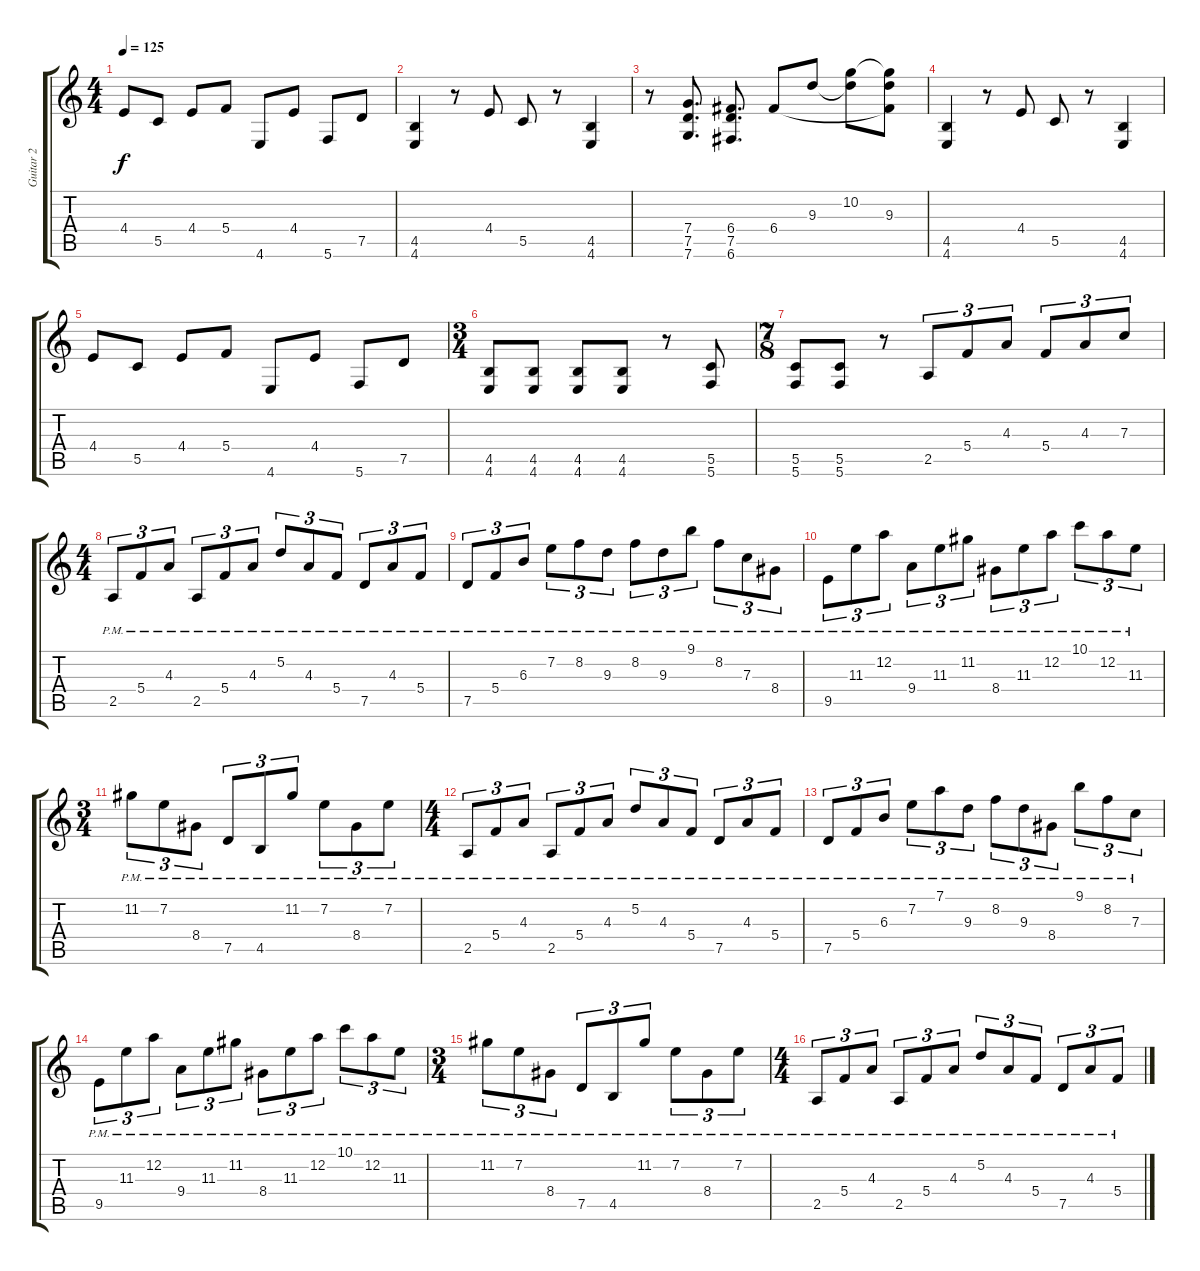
\track ("Guitar 2" "Guitar 2") {instrument overdrivenguitar}
\staff {score tabs}
\tuning (D4 A3 F3 C3 G2 C2) {hide}
\ts (4 4)
\tempo 125
\clef g2
\ks c
4.4.8{dy f} 5.5.8 4.4.8 5.4.8 4.6.8 4.4.8 5.6.8 7.5.8 |
(4.5 4.6).4{instrument electricguitarmuted} r.8 4.4.8 5.5.8 r.8 (4.5 4.6).4 |
r.8 (7.4 7.5 7.6).8{d} (6.4 7.5 6.6).8{d} 6.4.8 9.3.8 (10.2 9.3{t}).8 (10.2{t} 9.3 6.4{t}).8 |
(4.5 4.6).4{instrument electricguitarmuted} r.8 4.4.8 5.5.8 r.8 (4.5 4.6).4 |
4.4.8 5.5.8 4.4.8 5.4.8 4.6.8 4.4.8 5.6.8 7.5.8 |
\ts (3 4)
(4.5 4.6).8 (4.5 4.6).8 (4.5 4.6).8 (4.5 4.6).8 r.8 (5.5 5.6).8 |
\ts (7 8)
(5.5 5.6).8 (5.5 5.6).8 r.8 2.5.8{tu (3 2)} 5.4.8{tu (3 2)} 4.3.8{tu (3 2)} 5.4.8{tu (3 2)} 4.3.8{tu (3 2)} 7.3.8{tu (3 2)} |
\ts (4 4)
2.5{pm}.8{tu (3 2) instrument overdrivenguitar} 5.4{pm}.8{tu (3 2)} 4.3{pm}.8{tu (3 2)} 2.5{pm}.8{tu (3 2)} 5.4{pm}.8{tu (3 2)} 4.3{pm}.8{tu (3 2)} 5.2{pm}.8{tu (3 2)} 4.3{pm}.8{tu (3 2)} 5.4{pm}.8{tu (3 2)} 7.5{pm}.8{tu (3 2)} 4.3{pm}.8{tu (3 2)} 5.4{pm}.8{tu (3 2)} |
7.5{pm}.8{tu (3 2)} 5.4{pm}.8{tu (3 2)} 6.3{pm}.8{tu (3 2)} 7.2{pm}.8{tu (3 2)} 8.2{pm}.8{tu (3 2)} 9.3{pm}.8{tu (3 2)} 8.2{pm}.8{tu (3 2)} 9.3{pm}.8{tu (3 2)} 9.1{pm}.8{tu (3 2)} 8.2{pm}.8{tu (3 2)} 7.3{pm}.8{tu (3 2)} 8.4{pm}.8{tu (3 2)} |
9.5{pm}.8{tu (3 2)} 11.3{pm}.8{tu (3 2)} 12.2{pm}.8{tu (3 2)} 9.4{pm}.8{tu (3 2)} 11.3{pm}.8{tu (3 2)} 11.2{pm}.8{tu (3 2)} 8.4{pm}.8{tu (3 2)} 11.3{pm}.8{tu (3 2)} 12.2{pm}.8{tu (3 2)} 10.1{pm}.8{tu (3 2)} 12.2{pm}.8{tu (3 2)} 11.3{pm}.8{tu (3 2)} |
\ts (3 4)
11.2{pm}.8{tu (3 2)} 7.2{pm}.8{tu (3 2)} 8.4{pm}.8{tu (3 2)} 7.5{pm}.8{tu (3 2)} 4.5{pm}.8{tu (3 2)} 11.2{pm}.8{tu (3 2)} 7.2{pm}.8{tu (3 2)} 8.4{pm}.8{tu (3 2)} 7.2{pm}.8{tu (3 2)} |
\ts (4 4)
2.5{pm}.8{tu (3 2) instrument overdrivenguitar} 5.4{pm}.8{tu (3 2)} 4.3{pm}.8{tu (3 2)} 2.5{pm}.8{tu (3 2)} 5.4{pm}.8{tu (3 2)} 4.3{pm}.8{tu (3 2)} 5.2{pm}.8{tu (3 2)} 4.3{pm}.8{tu (3 2)} 5.4{pm}.8{tu (3 2)} 7.5{pm}.8{tu (3 2)} 4.3{pm}.8{tu (3 2)} 5.4{pm}.8{tu (3 2)} |
7.5{pm}.8{tu (3 2)} 5.4{pm}.8{tu (3 2)} 6.3{pm}.8{tu (3 2)} 7.2{pm}.8{tu (3 2)} 7.1{pm}.8{tu (3 2)} 9.3{pm}.8{tu (3 2)} 8.2{pm}.8{tu (3 2)} 9.3{pm}.8{tu (3 2)} 8.4{pm}.8{tu (3 2)} 9.1{pm}.8{tu (3 2)} 8.2{pm}.8{tu (3 2)} 7.3{pm}.8{tu (3 2)} |
9.5{pm}.8{tu (3 2)} 11.3{pm}.8{tu (3 2)} 12.2{pm}.8{tu (3 2)} 9.4{pm}.8{tu (3 2)} 11.3{pm}.8{tu (3 2)} 11.2{pm}.8{tu (3 2)} 8.4{pm}.8{tu (3 2)} 11.3{pm}.8{tu (3 2)} 12.2{pm}.8{tu (3 2)} 10.1{pm}.8{tu (3 2)} 12.2{pm}.8{tu (3 2)} 11.3{pm}.8{tu (3 2)} |
\ts (3 4)
11.2{pm}.8{tu (3 2)} 7.2{pm}.8{tu (3 2)} 8.4{pm}.8{tu (3 2)} 7.5{pm}.8{tu (3 2)} 4.5{pm}.8{tu (3 2)} 11.2{pm}.8{tu (3 2)} 7.2{pm}.8{tu (3 2)} 8.4{pm}.8{tu (3 2)} 7.2{pm}.8{tu (3 2)} |
\ts (4 4)
2.5{pm}.8{tu (3 2) instrument overdrivenguitar} 5.4{pm}.8{tu (3 2)} 4.3{pm}.8{tu (3 2)} 2.5{pm}.8{tu (3 2)} 5.4{pm}.8{tu (3 2)} 4.3{pm}.8{tu (3 2)} 5.2{pm}.8{tu (3 2)} 4.3{pm}.8{tu (3 2)} 5.4{pm}.8{tu (3 2)} 7.5{pm}.8{tu (3 2)} 4.3{pm}.8{tu (3 2)} 5.4{pm}.8{tu (3 2)}
